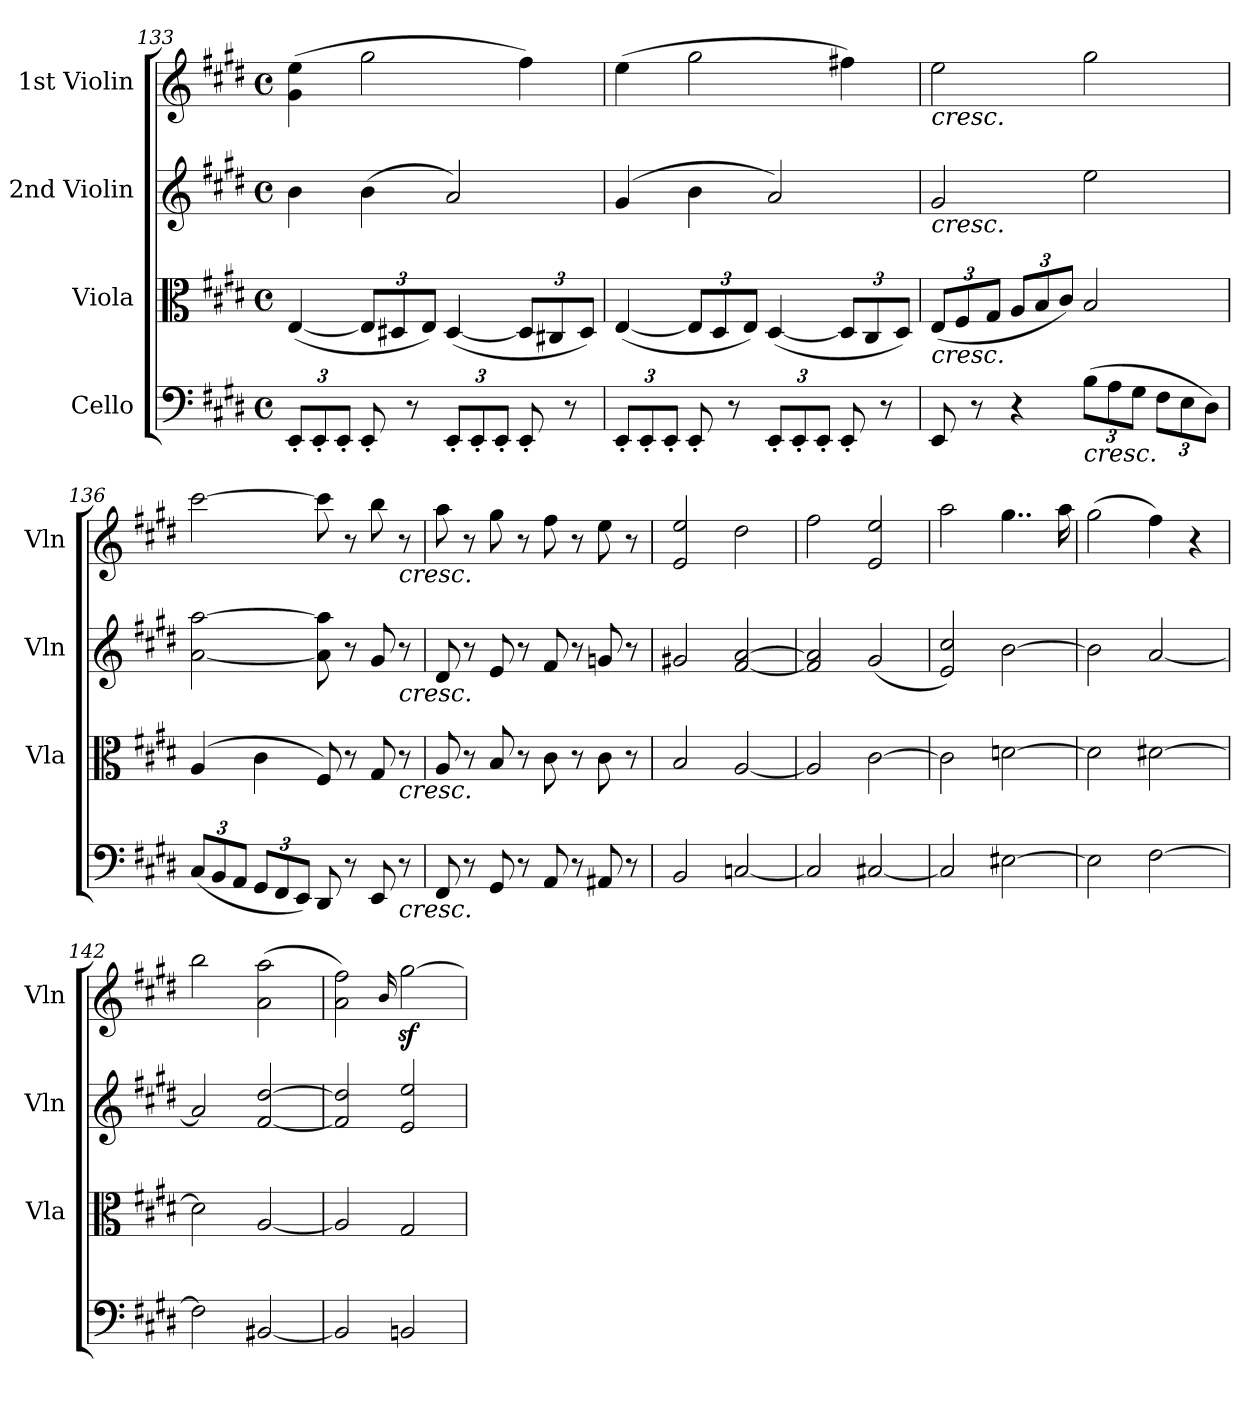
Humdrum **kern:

**kern	**kern	**kern	**kern
*part4	*part3	*part2	*part1
*staff4	*staff3	*staff2	*staff1
*I"Cello	*I"Viola	*I"2nd Violin	*I"1st Violin
*	*I'Vla	*I'Vln	*I'Vln
*clefF4	*clefC3	*clefG2	*clefG2
*k[f#c#g#d#]	*k[f#c#g#d#]	*k[f#c#g#d#]	*k[f#c#g#d#]
*E:	*E:	*E:	*E:
*M4/4	*M4/4	*M4/4	*M4/4
*met(c)	*met(c)	*met(c)	*met(c)
=133	=133	=133	=133
12EE'L	([4E	4b	(4g# 4ee
12EE'	.	.	.
12EE'J	.	.	.
8EE'	12EL]	(<4b	2gg#
.	12D#X	.	.
8r	.	.	.
.	12EJ)	.	.
12EE'L	([4D#	2a)	.
12EE'	.	.	.
12EE'J	.	.	.
8EE'	12D#L]	.	4ff#)
.	12C#X	.	.
8r	.	.	.
.	12D#J)	.	.
=134	=134	=134	=134
12EE'L	([4E	(<4g#	(4ee
12EE'	.	.	.
12EE'J	.	.	.
8EE'	12EL]	4b	2gg#
.	12D#	.	.
8r	.	.	.
.	12EJ)	.	.
12EE'L	([4D#	2a)	.
12EE'	.	.	.
12EE'J	.	.	.
8EE'	12D#L]	.	4ff#X)
.	12C#	.	.
8r	.	.	.
.	12D#J)	.	.
=135	=135	=135	=135
!	!	!	!LO:TX:b:i:t=cresc.
!	!	!LO:TX:b:i:t=cresc.	!
!	!LO:TX:b:i:t=cresc.	!	!
8EE	(12EL	2g#	2ee
.	12F#	.	.
8r	.	.	.
.	12G#J	.	.
4r	12AL	.	.
.	12B	.	.
.	12c#J)	.	.
!LO:TX:b:i:t=cresc.	!	!	!
(12BL	2B	2ee	2gg#
12A	.	.	.
12G#J	.	.	.
12F#L	.	.	.
12E	.	.	.
12D#J)	.	.	.
=136	=136	=136	=136
(12C#L	(<4A	[2a [2aa	[2ccc#
12BB	.	.	.
12AAJ	.	.	.
12GG#L	4c#	.	.
12FF#	.	.	.
12EEJ)	.	.	.
8DD#	8F#)	8a] 8aa]	8ccc#]
8r	8r	8r	8r
8EE	8G#	8g#	8bb
!	!	!	!LO:TX:b:i:t=cresc.
!	!	!LO:TX:b:i:t=cresc.	!
!	!LO:TX:b:i:t=cresc.	!	!
!LO:TX:b:i:t=cresc.	!	!	!
8r	8r	8r	8r
=137	=137	=137	=137
8FF#	8A	8d#	8aa
8r	8r	8r	8r
8GG#	8B	8e	8gg#
8r	8r	8r	8r
8AA	8c#	8f#	8ff#
8r	8r	8r	8r
8AA#X	8c#	8gn	8ee
8r	8r	8r	8r
=138	=138	=138	=138
2BB	2B	2g#X	2e 2ee
[2Cn	[2A	[2f# [2a	2dd#
=139	=139	=139	=139
2C]	2A]	2f#] 2a]	2ff#
[2C#X	[2c#	(2g#	2e 2ee
=140	=140	=140	=140
2C#]	2c#]	2e 2cc#)	2aa
[2E#X	[2dn	[2b	4..gg#
.	.	.	16aa
=141	=141	=141	=141
2E#]	2d]	2b]	(2gg#
[2F#	[2d#X	[2a	4ff#)
.	.	.	4r
=142	=142	=142	=142
2F#]	2d#]	2a]	2bb
[2BB#X	[2A	[2f# [2dd#	(2a 2aa
=143	=143	=143	=143
2BB#]	2A]	2f#] 2dd#]	2a 2ff#)
.	.	.	16qqb/
2BBn	2G#	2e 2ee	[2gg#z
=	=	=	=
*-	*-	*-	*-
